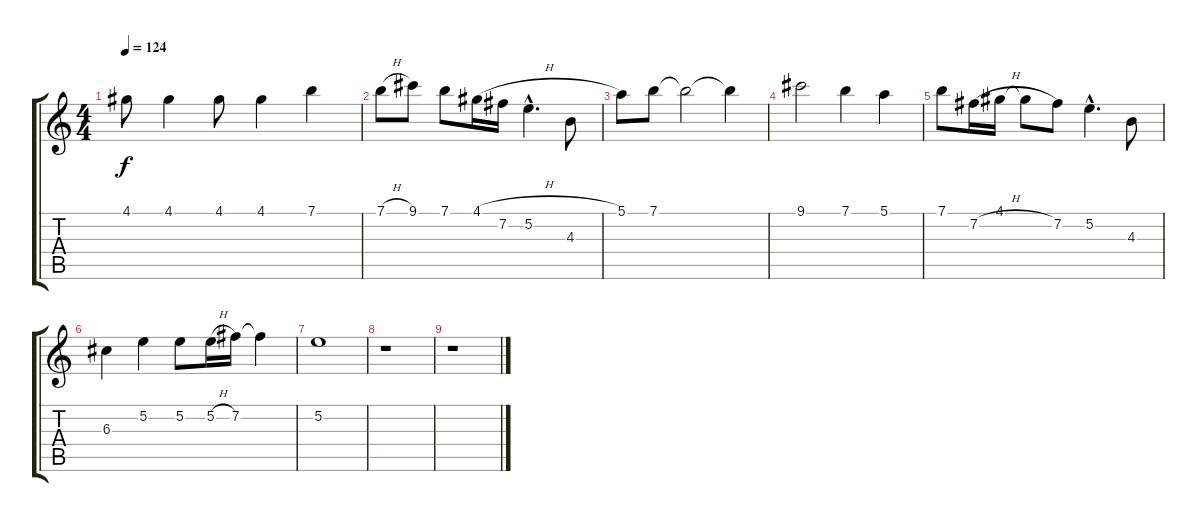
\track "" {instrument acousticguitarnylon}
\staff {score tabs}
\tuning (E4 B3 G3 D3 A2 E2) {hide}
\ts (4 4)
\tempo 124
\clef g2
\ks c
4.1.8{dy f} 4.1.4 4.1.8 4.1.4 7.1.4 |
7.1{h}.8 9.1.8 7.1.8 4.1{h}.16 7.2.16 5.2{hac}.4{d} 4.3.8 |
5.1.8 7.1.8 7.1{t}.2 7.1{t}.4 |
9.1.2 7.1.4 5.1.4 |
7.1.8 7.2{h}.16 4.1.16 4.1{t}.8 7.2.8 5.2{hac}.4{d} 4.3.8 |
6.3.4 5.2.4 5.2.8 5.2{h}.16 7.2.16 7.2{t}.4 |
5.2.1 |
r.1 |
r.1
